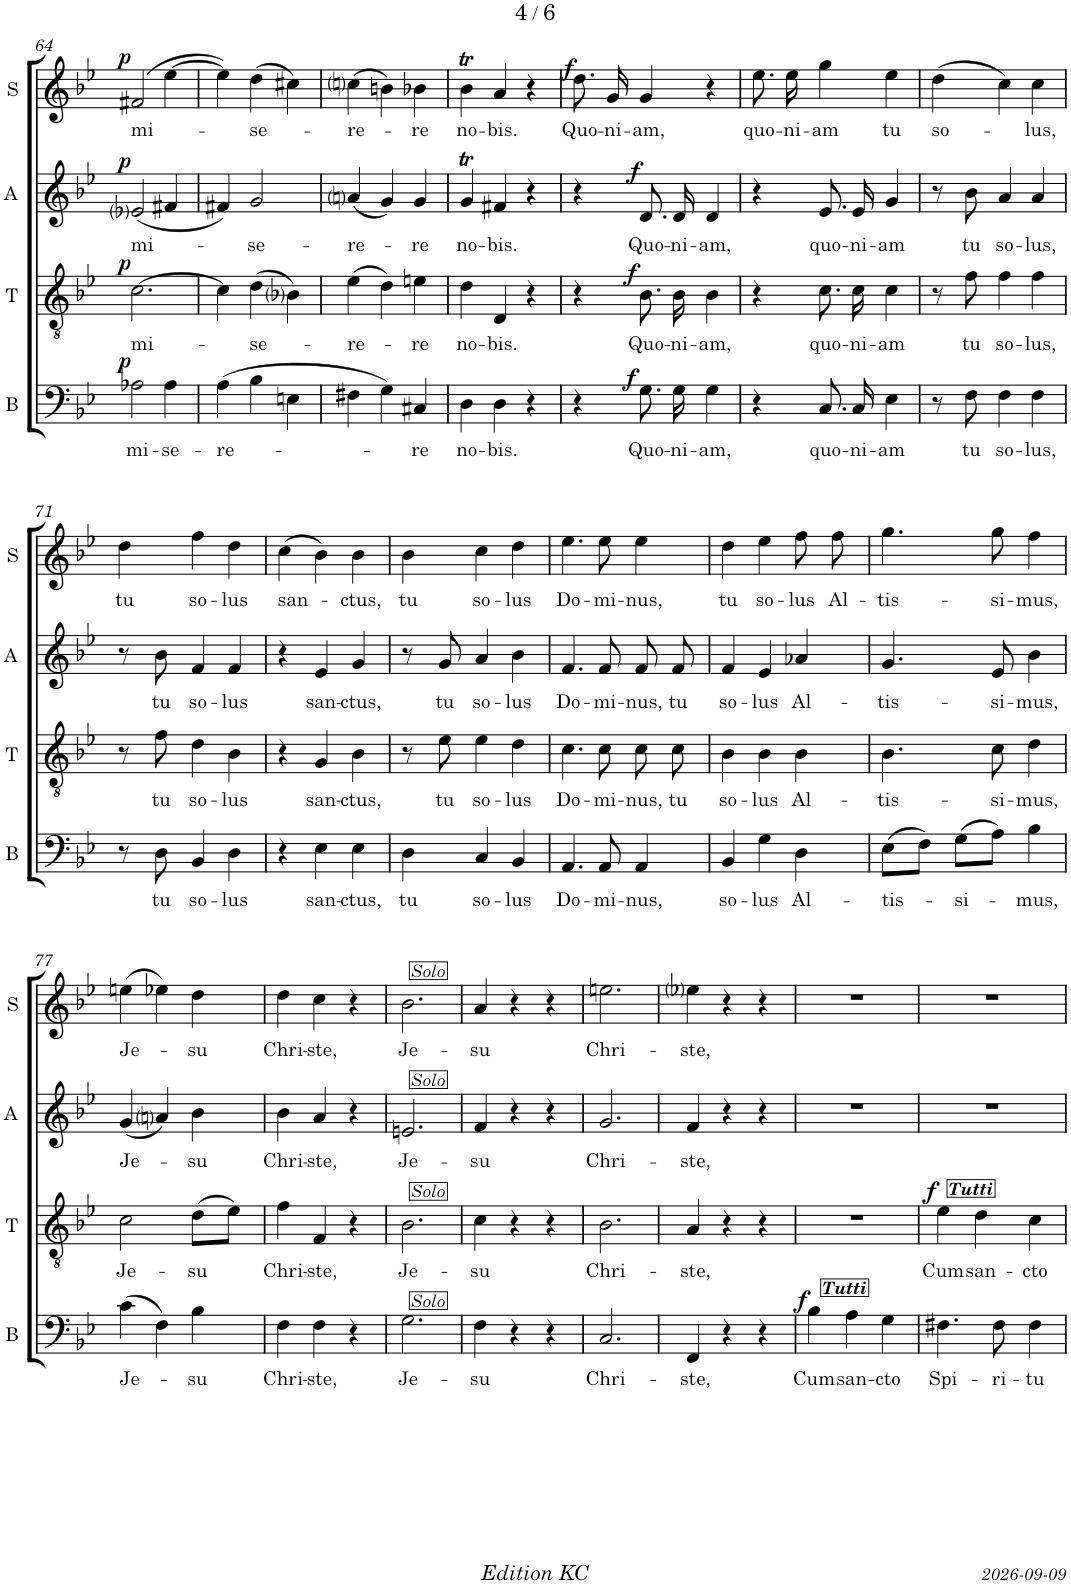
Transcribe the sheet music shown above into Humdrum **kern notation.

**kern	**text	**dynam	**kern	**text	**dynam	**kern	**text	**dynam	**kern	**text	**dynam
*part4	*part4	*part4	*part3	*part3	*part3	*part2	*part2	*part2	*part1	*part1	*part1
*staff4	*staff4	*staff4	*staff3	*staff3	*staff3	*staff2	*staff2	*staff2	*staff1	*staff1	*staff1
*I"B	*	*	*I"T	*	*	*I"A	*	*	*I"S	*	*
*I'B	*	*	*I'T	*	*	*I'A	*	*	*I'S	*	*
!!LO:PB:g=z
*clefF4	*	*	*clefGv2	*	*	*clefG2	*	*	*clefG2	*	*
*k[b-e-]	*	*	*k[b-e-]	*	*	*k[b-e-]	*	*	*k[b-e-]	*	*
*M3/4	*	*	*M3/4	*	*	*M3/4	*	*	*M3/4	*	*
=64	=64	=64	=64	=64	=64	=64	=64	=64	=64	=64	=64
!	!LO:LY:b	!LO:DY:b	!	!LO:LY:b	!LO:DY:b	!	!LO:LY:b	!LO:DY:b	!	!LO:LY:b	!LO:DY:b
2A-X\	mi-	p	[2.c\	mi-	p	(2e-i/	mi-	p	(2f#X/	mi-	p
!	!LO:LY:b	!	!	!	!	!	!	!	!	!	!
4A-\	-se-	.	.	.	.	4f#X/	.	.	[4ee-\	.	.
=65	=65	=65	=65	=65	=65	=65	=65	=65	=65	=65	=65
!	!LO:LY:b	!	!	!	!	!	!	!	!	!	!
(4A\	-re-	.	4c\]	.	.	4f#X/)	.	.	4ee-\])	.	.
!	!	!	!	!LO:LY:b	!	!	!LO:LY:b	!	!	!LO:LY:b	!
4B-\	.	.	(4d\	-se-	.	2g/	-se-	.	(4dd\	-se-	.
4En\	.	.	4B-i\)	.	.	.	.	.	4cc#X\)	.	.
=66	=66	=66	=66	=66	=66	=66	=66	=66	=66	=66	=66
!	!	!	!	!LO:LY:b	!	!	!LO:LY:b	!	!	!LO:LY:b	!
4F#X\	.	.	(4e-\	-re-	.	(4ani/	-re-	.	(4ccni\	-re-	.
4G\)	.	.	4d\)	.	.	4g/)	.	.	4bn\)	.	.
!	!LO:LY:b	!	!	!LO:LY:b	!	!	!LO:LY:b	!	!	!LO:LY:b	!
4C#X/	-re	.	4en\	-re	.	4g/	-re	.	4b-X\	-re	.
=67	=67	=67	=67	=67	=67	=67	=67	=67	=67	=67	=67
!	!LO:LY:b	!	!	!LO:LY:b	!	!	!LO:LY:b	!	!	!LO:LY:b	!
4D\	no-	.	4d\	no-	.	4gT/	no-	.	4b-T\	no-	.
!	!LO:LY:b	!	!	!LO:LY:b	!	!	!LO:LY:b	!	!	!LO:LY:b	!
4D\	-bis.	.	4D/	-bis.	.	4f#X/	-bis.	.	4a/	-bis.	.
4r	.	.	4r	.	.	4r	.	.	4r	.	.
=68	=68	=68	=68	=68	=68	=68	=68	=68	=68	=68	=68
!	!	!	!	!	!	!	!	!	!	!LO:LY:b	!LO:DY:b
4r	.	.	4r	.	.	4r	.	.	8.dd\L	Quo-	f
!	!	!	!	!	!	!	!	!	!	!LO:LY:b	!
.	.	.	.	.	.	.	.	.	16g\Jk	-ni-	.
!	!LO:LY:b	!LO:DY:b	!	!LO:LY:b	!LO:DY:b	!	!LO:LY:b	!LO:DY:b	!	!LO:LY:b	!
8.G\	Quo-	f	8.B-\	Quo-	f	8.d/L	Quo-	f	4g/	-am,	.
!	!LO:LY:b	!	!	!LO:LY:b	!	!	!LO:LY:b	!	!	!	!
16G\	-ni-	.	16B-\	-ni-	.	16d/Jk	-ni-	.	.	.	.
!	!LO:LY:b	!	!	!LO:LY:b	!	!	!LO:LY:b	!	!	!	!
4G\	-am,	.	4B-\	-am,	.	4d/	-am,	.	4r	.	.
=69	=69	=69	=69	=69	=69	=69	=69	=69	=69	=69	=69
!	!	!	!	!	!	!	!	!	!	!LO:LY:b	!
4r	.	.	4r	.	.	4r	.	.	8.ee-\L	quo-	.
!	!	!	!	!	!	!	!	!	!	!LO:LY:b	!
.	.	.	.	.	.	.	.	.	16ee-\Jk	-ni-	.
!	!LO:LY:b	!	!	!LO:LY:b	!	!	!LO:LY:b	!	!	!LO:LY:b	!
8.C/	quo-	.	8.c\	quo-	.	8.e-/L	quo-	.	4gg\	-am	.
!	!LO:LY:b	!	!	!LO:LY:b	!	!	!LO:LY:b	!	!	!	!
16C/	-ni-	.	16c\	-ni-	.	16e-/Jk	-ni-	.	.	.	.
!	!LO:LY:b	!	!	!LO:LY:b	!	!	!LO:LY:b	!	!	!LO:LY:b	!
4E-\	-am	.	4c\	-am	.	4g/	-am	.	4ee-\	tu	.
=70	=70	=70	=70	=70	=70	=70	=70	=70	=70	=70	=70
!	!	!	!	!	!	!	!	!	!	!LO:LY:b	!
8r	.	.	8r	.	.	8r	.	.	(4dd\	so-	.
!	!LO:LY:b	!	!	!LO:LY:b	!	!	!LO:LY:b	!	!	!	!
8F\	tu	.	8f\	tu	.	8b-\	tu	.	.	.	.
!	!LO:LY:b	!	!	!LO:LY:b	!	!	!LO:LY:b	!	!	!	!
4F\	so-	.	4f\	so-	.	4a/	so-	.	4cc\)	.	.
!	!LO:LY:b	!	!	!LO:LY:b	!	!	!LO:LY:b	!	!	!LO:LY:b	!
4F\	-lus,	.	4f\	-lus,	.	4a/	-lus,	.	4cc\	-lus,	.
!!LO:LB:g=z
=71	=71	=71	=71	=71	=71	=71	=71	=71	=71	=71	=71
!	!	!	!	!	!	!	!	!	!	!LO:LY:b	!
8r	.	.	8r	.	.	8r	.	.	4dd\	tu	.
!	!LO:LY:b	!	!	!LO:LY:b	!	!	!LO:LY:b	!	!	!	!
8D\	tu	.	8f\	tu	.	8b-\	tu	.	.	.	.
!	!LO:LY:b	!	!	!LO:LY:b	!	!	!LO:LY:b	!	!	!LO:LY:b	!
4BB-/	so-	.	4d\	so-	.	4f/	so-	.	4ff\	so-	.
!	!LO:LY:b	!	!	!LO:LY:b	!	!	!LO:LY:b	!	!	!LO:LY:b	!
4D\	-lus	.	4B-\	-lus	.	4f/	-lus	.	4dd\	-lus	.
=72	=72	=72	=72	=72	=72	=72	=72	=72	=72	=72	=72
!	!	!	!	!	!	!	!	!	!	!LO:LY:b	!
4r	.	.	4r	.	.	4r	.	.	(4cc\	san-	.
!	!LO:LY:b	!	!	!LO:LY:b	!	!	!LO:LY:b	!	!	!	!
4E-\	san-	.	4G/	san-	.	4e-/	san-	.	4b-\)	.	.
!	!LO:LY:b	!	!	!LO:LY:b	!	!	!LO:LY:b	!	!	!LO:LY:b	!
4E-\	-ctus,	.	4B-\	-ctus,	.	4g/	-ctus,	.	4b-\	-ctus,	.
=73	=73	=73	=73	=73	=73	=73	=73	=73	=73	=73	=73
!	!LO:LY:b	!	!	!	!	!	!	!	!	!LO:LY:b	!
4D\	tu	.	8r	.	.	8r	.	.	4b-\	tu	.
!	!	!	!	!LO:LY:b	!	!	!LO:LY:b	!	!	!	!
.	.	.	8e-\	tu	.	8g/	tu	.	.	.	.
!	!LO:LY:b	!	!	!LO:LY:b	!	!	!LO:LY:b	!	!	!LO:LY:b	!
4C/	so-	.	4e-\	so-	.	4a/	so-	.	4cc\	so-	.
!	!LO:LY:b	!	!	!LO:LY:b	!	!	!LO:LY:b	!	!	!LO:LY:b	!
4BB-/	-lus	.	4d\	-lus	.	4b-\	-lus	.	4dd\	-lus	.
=74	=74	=74	=74	=74	=74	=74	=74	=74	=74	=74	=74
!	!LO:LY:b	!	!	!LO:LY:b	!	!	!LO:LY:b	!	!	!LO:LY:b	!
4.AA/	Do-	.	4.c\	Do-	.	4.f/	Do-	.	4.ee-\	Do-	.
!	!LO:LY:b	!	!	!LO:LY:b	!	!	!LO:LY:b	!	!	!LO:LY:b	!
8AA/	-mi-	.	8c\	-mi-	.	8f/	-mi-	.	8ee-\	-mi-	.
!	!LO:LY:b	!	!	!LO:LY:b	!	!	!LO:LY:b	!	!	!LO:LY:b	!
4AA/	-nus,	.	8c\	-nus,	.	8f/L	-nus,	.	4ee-\	-nus,	.
!	!	!	!	!LO:LY:b	!	!	!LO:LY:b	!	!	!	!
.	.	.	8c\	tu	.	8f/J	tu	.	.	.	.
=75	=75	=75	=75	=75	=75	=75	=75	=75	=75	=75	=75
!	!LO:LY:b	!	!	!LO:LY:b	!	!	!LO:LY:b	!	!	!LO:LY:b	!
4BB-/	so-	.	4B-\	so-	.	4f/	so-	.	4dd\	tu	.
!	!LO:LY:b	!	!	!LO:LY:b	!	!	!LO:LY:b	!	!	!LO:LY:b	!
4G\	-lus	.	4B-\	-lus	.	4e-/	-lus	.	4ee-\	so-	.
!	!LO:LY:b	!	!	!LO:LY:b	!	!	!LO:LY:b	!	!	!LO:LY:b	!
4D\	Al-	.	4B-\	Al-	.	4a-X/	Al-	.	8ff\L	-lus	.
!	!	!	!	!	!	!	!	!	!	!LO:LY:b	!
.	.	.	.	.	.	.	.	.	8ff\J	Al-	.
=76	=76	=76	=76	=76	=76	=76	=76	=76	=76	=76	=76
!	!LO:LY:b	!	!	!LO:LY:b	!	!	!LO:LY:b	!	!	!LO:LY:b	!
(8E-\L	-tis-	.	4.B-\	-tis-	.	4.g/	-tis-	.	4.gg\	-tis-	.
8F\J)	.	.	.	.	.	.	.	.	.	.	.
!	!LO:LY:b	!	!	!	!	!	!	!	!	!	!
(8G\L	-si-	.	.	.	.	.	.	.	.	.	.
!	!	!	!	!LO:LY:b	!	!	!LO:LY:b	!	!	!LO:LY:b	!
8A\J)	.	.	8c\	-si-	.	8e-/	-si-	.	8gg\	-si-	.
!	!LO:LY:b	!	!	!LO:LY:b	!	!	!LO:LY:b	!	!	!LO:LY:b	!
4B-\	-mus,	.	4d\	-mus,	.	4b-\	-mus,	.	4ff\	-mus,	.
!!LO:LB:g=z
=77	=77	=77	=77	=77	=77	=77	=77	=77	=77	=77	=77
!	!LO:LY:b	!	!	!LO:LY:b	!	!	!LO:LY:b	!	!	!LO:LY:b	!
(4c\	Je-	.	2c\	Je-	.	(4g/	Je-	.	(4een\	Je-	.
4F\)	.	.	.	.	.	4ani/)	.	.	4ee-X\)	.	.
!	!LO:LY:b	!	!	!LO:LY:b	!	!	!LO:LY:b	!	!	!LO:LY:b	!
4B-\	-su	.	(8d\L	-su	.	4b-\	-su	.	4dd\	-su	.
.	.	.	8e-\J)	.	.	.	.	.	.	.	.
=78	=78	=78	=78	=78	=78	=78	=78	=78	=78	=78	=78
!	!LO:LY:b	!	!	!LO:LY:b	!	!	!LO:LY:b	!	!	!LO:LY:b	!
4F\	Chri-	.	4f\	Chri-	.	4b-\	Chri-	.	4dd\	Chri-	.
!	!LO:LY:b	!	!	!LO:LY:b	!	!	!LO:LY:b	!	!	!LO:LY:b	!
4F\	-ste,	.	4F/	-ste,	.	4a/	-ste,	.	4cc\	-ste,	.
4r	.	.	4r	.	.	4r	.	.	4r	.	.
=79	=79	=79	=79	=79	=79	=79	=79	=79	=79	=79	=79
!	!	!	!	!	!	!	!	!	!LO:TX:a:i:t=Solo	!	!
!	!	!	!	!	!	!LO:TX:a:i:t=Solo	!	!	!	!	!
!	!	!	!LO:TX:a:i:t=Solo	!	!	!	!	!	!	!	!
!LO:TX:a:i:t=Solo	!	!	!	!	!	!	!	!	!	!	!
!	!LO:LY:b	!	!	!LO:LY:b	!	!	!LO:LY:b	!	!	!LO:LY:b	!
2.G\	Je-	.	2.B-\	Je-	.	2.en/	Je-	.	2.b-\	Je-	.
=80	=80	=80	=80	=80	=80	=80	=80	=80	=80	=80	=80
!	!LO:LY:b	!	!	!LO:LY:b	!	!	!LO:LY:b	!	!	!LO:LY:b	!
4F\	-su	.	4c\	-su	.	4f/	-su	.	4a/	-su	.
4r	.	.	4r	.	.	4r	.	.	4r	.	.
4r	.	.	4r	.	.	4r	.	.	4r	.	.
=81	=81	=81	=81	=81	=81	=81	=81	=81	=81	=81	=81
!	!LO:LY:b	!	!	!LO:LY:b	!	!	!LO:LY:b	!	!	!LO:LY:b	!
2.C/	Chri-	.	2.B-\	Chri-	.	2.g/	Chri-	.	2.een\	Chri-	.
=82	=82	=82	=82	=82	=82	=82	=82	=82	=82	=82	=82
!	!LO:LY:b	!	!	!LO:LY:b	!	!	!LO:LY:b	!	!	!LO:LY:b	!
4FF/	-ste,	.	4A/	-ste,	.	4f/	-ste,	.	4ee-i\	-ste,	.
4r	.	.	4r	.	.	4r	.	.	4r	.	.
4r	.	.	4r	.	.	4r	.	.	4r	.	.
=83	=83	=83	=83	=83	=83	=83	=83	=83	=83	=83	=83
!LO:TX:a:Bi:t=Tutti	!	!	!	!	!	!	!	!	!	!	!
!	!LO:LY:b	!LO:DY:b	!	!	!	!	!	!	!	!	!
4B-\	Cum	f	2.r	.	.	2.r	.	.	2.r	.	.
!	!LO:LY:b	!	!	!	!	!	!	!	!	!	!
4A\	san-	.	.	.	.	.	.	.	.	.	.
!	!LO:LY:b	!	!	!	!	!	!	!	!	!	!
4G\	-cto	.	.	.	.	.	.	.	.	.	.
=84	=84	=84	=84	=84	=84	=84	=84	=84	=84	=84	=84
!	!	!	!LO:TX:a:Bi:t=Tutti	!	!	!	!	!	!	!	!
!	!LO:LY:b	!	!	!LO:LY:b	!LO:DY:b	!	!	!	!	!	!
4.F#X\	Spi-	.	4e-\	Cum	f	2.r	.	.	2.r	.	.
!	!	!	!	!LO:LY:b	!	!	!	!	!	!	!
.	.	.	4d\	san-	.	.	.	.	.	.	.
!	!LO:LY:b	!	!	!	!	!	!	!	!	!	!
8F#\	-ri-	.	.	.	.	.	.	.	.	.	.
!	!LO:LY:b	!	!	!LO:LY:b	!	!	!	!	!	!	!
4F#\	-tu	.	4c\	-cto	.	.	.	.	.	.	.
=	=	=	=	=	=	=	=	=	=	=	=
*-	*-	*-	*-	*-	*-	*-	*-	*-	*-	*-	*-
